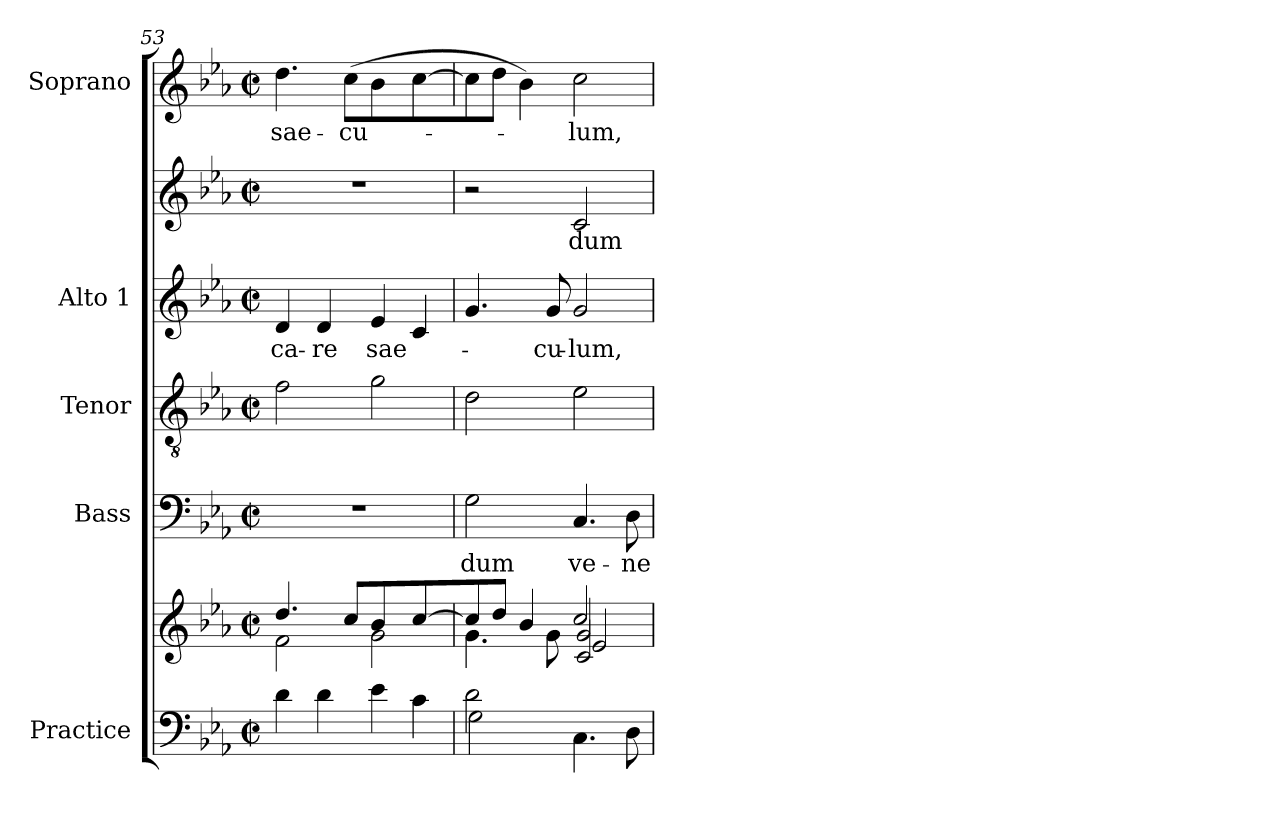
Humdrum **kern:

**kern	**kern	**kern	**text	**kern	**kern	**text	**kern	**text	**kern	**text
*part5	*part5	*part4	*part4	*part3	*part2	*part2	*part2	*part2	*part1	*part1
*staff7	*staff6	*staff5	*staff5	*staff4	*staff3	*staff3	*staff2	*staff2	*staff1	*staff1
*I"Practice	*	*I"Bass	*	*I"Tenor	*I"Alto 1	*	*	*	*I"Soprano	*
*	*	*I'B	*	*I'T	*I'A	*	*	*	*I'S	*
*clefF4	*clefG2	*clefF4	*	*clefGv2	*clefG2	*	*clefG2	*	*clefG2	*
*k[b-e-a-]	*k[b-e-a-]	*k[b-e-a-]	*	*k[b-e-a-]	*k[b-e-a-]	*	*k[b-e-a-]	*	*k[b-e-a-]	*
*E-:	*E-:	*E-:	*	*E-:	*E-:	*	*E-:	*	*E-:	*
*M2/2	*M2/2	*M2/2	*	*M2/2	*M2/2	*	*M2/2	*	*M2/2	*
*met(c|)	*met(c|)	*met(c|)	*	*met(c|)	*met(c|)	*	*met(c|)	*	*met(c|)	*
=53	=53	=53	=53	=53	=53	=53	=53	=53	=53	=53
*^	*^	*	*	*	*	*	*	*	*	*
*	*	*	*^	*	*	*	*	*	*	*	*	*
!	!	!	!	!	!	!	!	!	!LO:LY:b	!	!	!	!LO:LY:b
4d\	1ryy	4.dd/	1ryy	2f\	1r	.	2f	4d	-ca-	1r	.	4.dd	sae-
!	!	!	!	!	!	!	!	!	!LO:LY:b	!	!	!	!
4d\	.	.	.	.	.	.	.	4d	-re	.	.	.	.
!	!	!	!	!	!	!	!	!	!	!	!	!	!LO:LY:b
.	.	8cc/L	.	.	.	.	.	.	.	.	.	(>8ccL	-cu-
!	!	!	!	!	!	!	!	!	!LO:LY:b	!	!	!	!
4e-\	.	4b-/	.	2g\	.	.	2g	4e-/	sae-	.	.	4b-	.
4c\	.	[4cc/	.	.	.	.	.	4c	.	.	.	[4cc	.
=54	=54	=54	=54	=54	=54	=54	=54	=54	=54	=54	=54	=54	=54
*	*	*	*	*^	*	*	*	*	*	*	*	*	*
!	!	!	!	!	!	!	!LO:LY:b	!	!	!	!	!	!	!
2d\	2G\	8cc/]	2ryy	4.g\	2ryy	2G\	dum	2d	4.g	.	2r	.	8cc]	.
.	.	8dd/J	.	.	.	.	.	.	.	.	.	.	8ddJ	.
.	.	4b-/	.	.	.	.	.	.	.	.	.	.	4b-)	.
!	!	!	!	!	!	!	!	!	!	!LO:LY:b	!	!	!	!
.	.	.	.	8g\	.	.	.	.	8g	cu-	.	.	.	.
!	!	!	!	!	!	!	!LO:LY:b	!	!	!LO:LY:b	!	!LO:LY:b	!	!LO:LY:b
2ryy	4.C\	2cc/	2c/	2g/	2e-/	4.C	ve-	2e-	2g	-lum,	2c	dum	2cc	lum,
!	!	!	!	!	!	!	!LO:LY:b	!	!	!	!	!	!	!
.	8D\	.	.	.	.	8D	-ne-	.	.	.	.	.	.	.
*v	*v	*	*	*	*	*	*	*	*	*	*	*	*	*
*	*v	*v	*v	*v	*	*	*	*	*	*	*	*	*
=	=	=	=	=	=	=	=	=	=	=
*-	*-	*-	*-	*-	*-	*-	*-	*-	*-	*-
